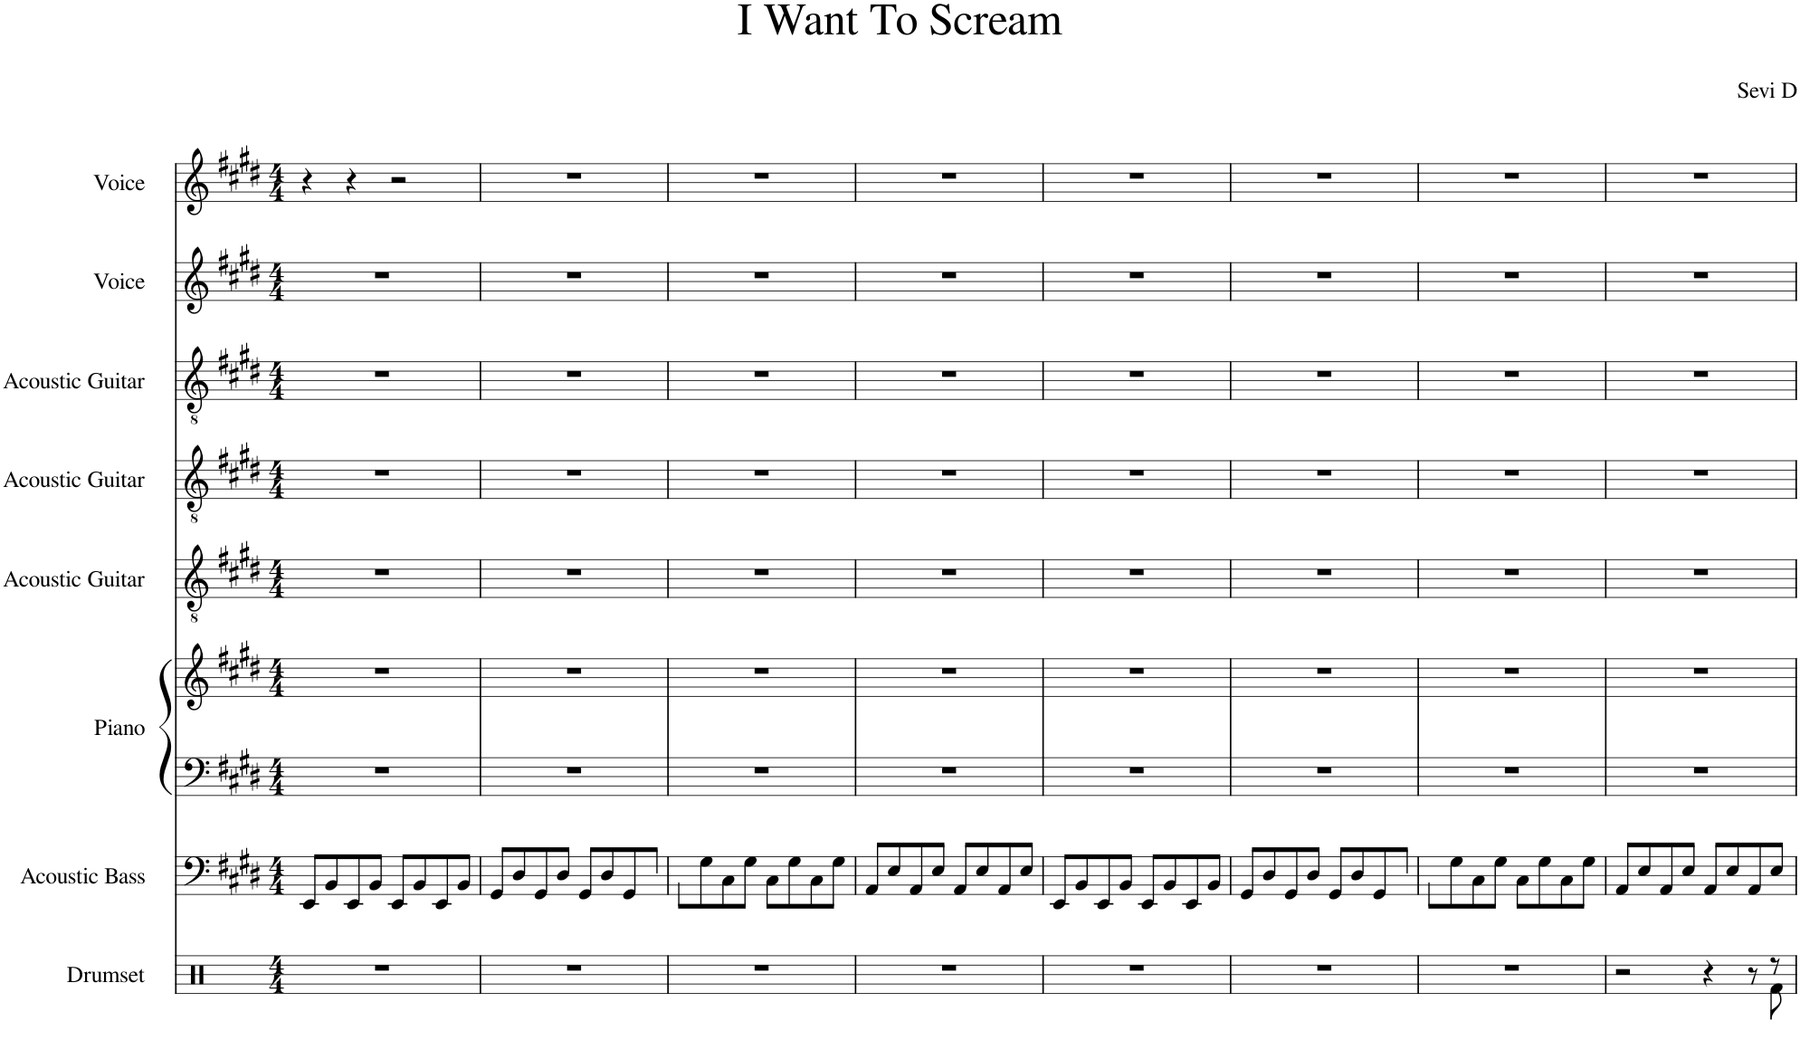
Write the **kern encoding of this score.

**kern	**kern	**kern	**kern	**kern	**kern	**kern	**kern	**kern
*part8	*part7	*part6	*part6	*part5	*part4	*part3	*part2	*part1
*staff9	*staff8	*staff7	*staff6	*staff5	*staff4	*staff3	*staff2	*staff1
*I"Drumset	*I"Acoustic Bass	*I"Piano	*	*I"Acoustic Guitar	*I"Acoustic Guitar	*I"Acoustic Guitar	*I"Voice	*I"Voice
*I'D. Set	*I'Bass	*I'Pno.	*	*I'Guit.	*I'Guit.	*I'Guit.	*I'Vo.	*I'Vo.
*clefX	*clefF4	*clefF4	*clefG2	*clefGv2	*clefGv2	*clefGv2	*clefG2	*clefG2
*	*Trd7c12	*	*	*	*	*	*	*
*k[]	*k[f#c#g#d#]	*k[f#c#g#d#]	*k[f#c#g#d#]	*k[f#c#g#d#]	*k[f#c#g#d#]	*k[f#c#g#d#]	*k[f#c#g#d#]	*k[f#c#g#d#]
*M4/4	*M4/4	*M4/4	*M4/4	*M4/4	*M4/4	*M4/4	*M4/4	*M4/4
=1	=1	=1	=1	=1	=1	=1	=1	=1
1r	8EE/L	1r	1r	1r	1r	1r	1r	4r
.	8BB/	.	.	.	.	.	.	.
.	8EE/	.	.	.	.	.	.	4r
.	8BB/J	.	.	.	.	.	.	.
.	8EE/L	.	.	.	.	.	.	2r
.	8BB/	.	.	.	.	.	.	.
.	8EE/	.	.	.	.	.	.	.
.	8BB/J	.	.	.	.	.	.	.
=2	=2	=2	=2	=2	=2	=2	=2	=2
1r	8GG#/L	1r	1r	1r	1r	1r	1r	1r
.	8D#/	.	.	.	.	.	.	.
.	8GG#/	.	.	.	.	.	.	.
.	8D#/J	.	.	.	.	.	.	.
.	8GG#/L	.	.	.	.	.	.	.
.	8D#/	.	.	.	.	.	.	.
.	8GG#/	.	.	.	.	.	.	.
.	8D#/J	.	.	.	.	.	.	.
=3	=3	=3	=3	=3	=3	=3	=3	=3
1r	8C#\L	1r	1r	1r	1r	1r	1r	1r
.	8G#\	.	.	.	.	.	.	.
.	8C#\	.	.	.	.	.	.	.
.	8G#\J	.	.	.	.	.	.	.
.	8C#\L	.	.	.	.	.	.	.
.	8G#\	.	.	.	.	.	.	.
.	8C#\	.	.	.	.	.	.	.
.	8G#\J	.	.	.	.	.	.	.
=4	=4	=4	=4	=4	=4	=4	=4	=4
1r	8AA/L	1r	1r	1r	1r	1r	1r	1r
.	8E/	.	.	.	.	.	.	.
.	8AA/	.	.	.	.	.	.	.
.	8E/J	.	.	.	.	.	.	.
.	8AA/L	.	.	.	.	.	.	.
.	8E/	.	.	.	.	.	.	.
.	8AA/	.	.	.	.	.	.	.
.	8E/J	.	.	.	.	.	.	.
=5	=5	=5	=5	=5	=5	=5	=5	=5
1r	8EE/L	1r	1r	1r	1r	1r	1r	1r
.	8BB/	.	.	.	.	.	.	.
.	8EE/	.	.	.	.	.	.	.
.	8BB/J	.	.	.	.	.	.	.
.	8EE/L	.	.	.	.	.	.	.
.	8BB/	.	.	.	.	.	.	.
.	8EE/	.	.	.	.	.	.	.
.	8BB/J	.	.	.	.	.	.	.
=6	=6	=6	=6	=6	=6	=6	=6	=6
1r	8GG#/L	1r	1r	1r	1r	1r	1r	1r
.	8D#/	.	.	.	.	.	.	.
.	8GG#/	.	.	.	.	.	.	.
.	8D#/J	.	.	.	.	.	.	.
.	8GG#/L	.	.	.	.	.	.	.
.	8D#/	.	.	.	.	.	.	.
.	8GG#/	.	.	.	.	.	.	.
.	8D#/J	.	.	.	.	.	.	.
=7	=7	=7	=7	=7	=7	=7	=7	=7
1r	8C#\L	1r	1r	1r	1r	1r	1r	1r
.	8G#\	.	.	.	.	.	.	.
.	8C#\	.	.	.	.	.	.	.
.	8G#\J	.	.	.	.	.	.	.
.	8C#\L	.	.	.	.	.	.	.
.	8G#\	.	.	.	.	.	.	.
.	8C#\	.	.	.	.	.	.	.
.	8G#\J	.	.	.	.	.	.	.
=8	=8	=8	=8	=8	=8	=8	=8	=8
*^	*	*	*	*	*	*	*	*
2r	2..ryy	8AA/L	1r	1r	1r	1r	1r	1r	1r
.	.	8E/	.	.	.	.	.	.	.
.	.	8AA/	.	.	.	.	.	.	.
.	.	8E/J	.	.	.	.	.	.	.
4r	.	8AA/L	.	.	.	.	.	.	.
.	.	8E/	.	.	.	.	.	.	.
8r	.	8AA/	.	.	.	.	.	.	.
8r	8Rf\	8E/J	.	.	.	.	.	.	.
*v	*v	*	*	*	*	*	*	*	*
=	=	=	=	=	=	=	=	=
*-	*-	*-	*-	*-	*-	*-	*-	*-
